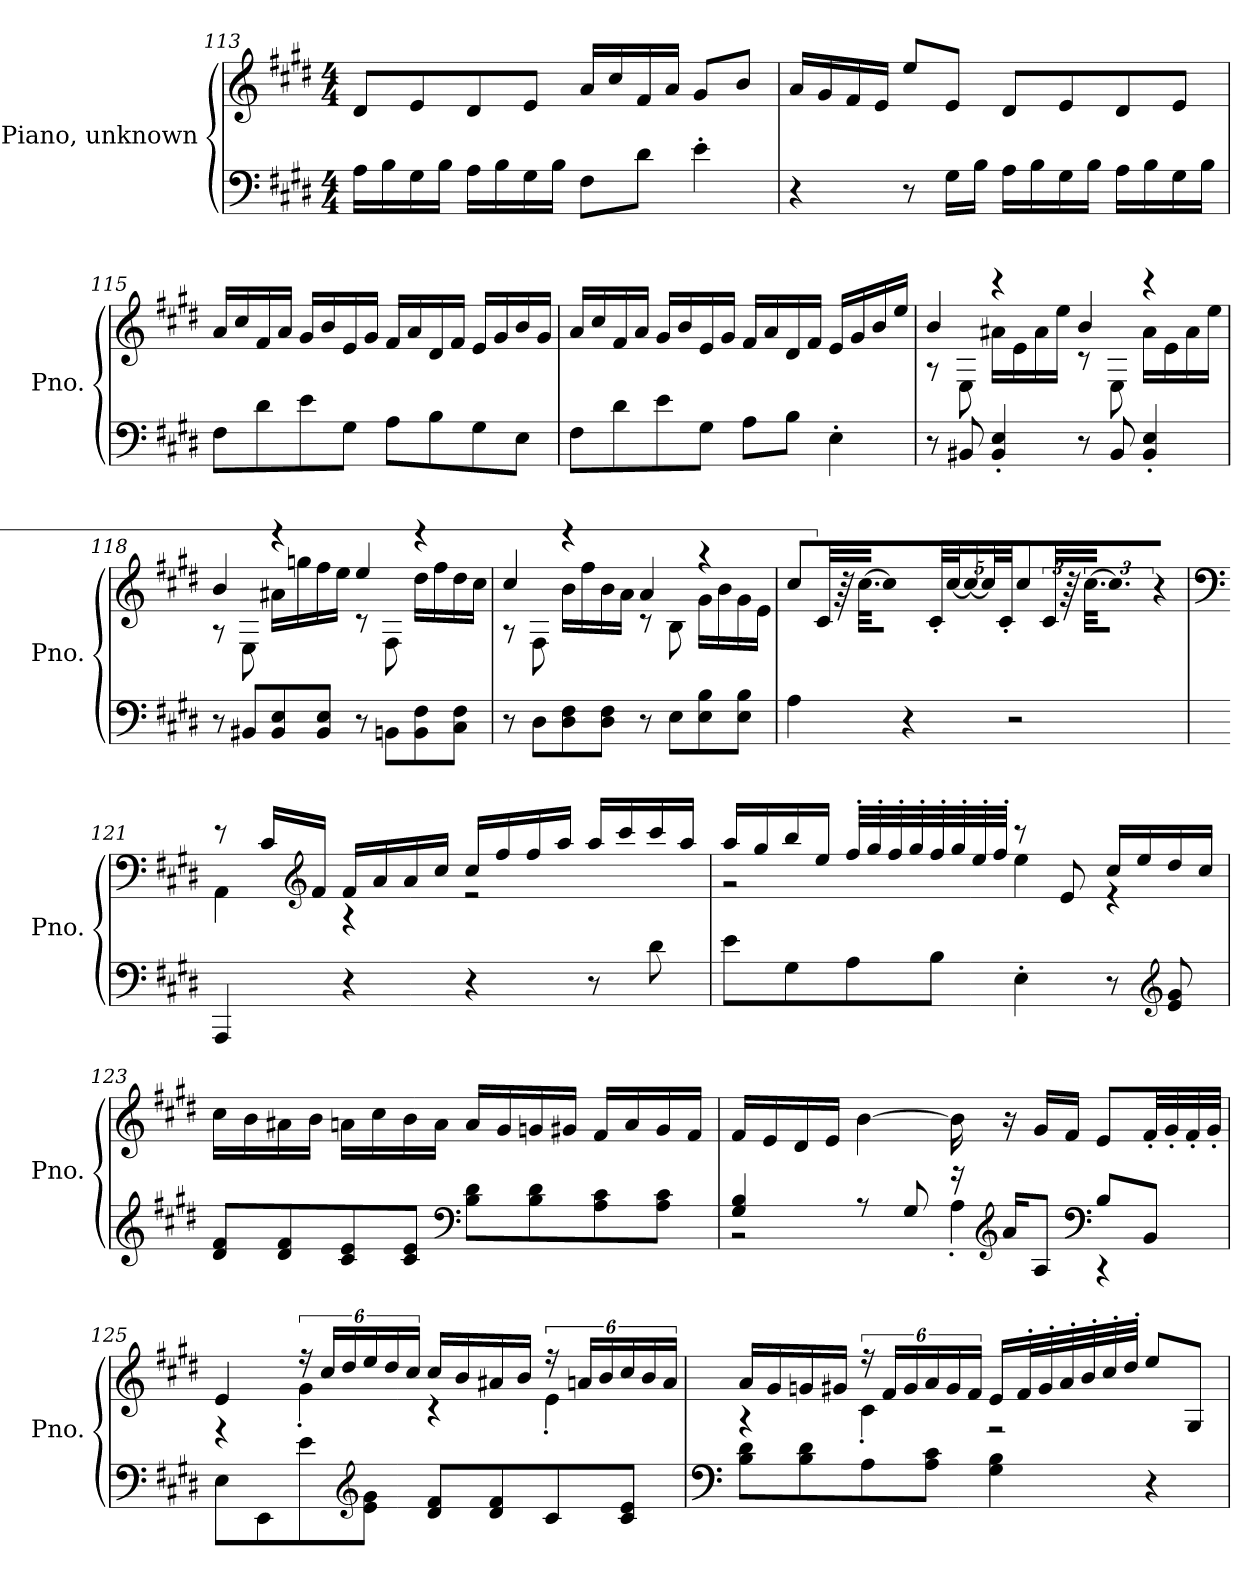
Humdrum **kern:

**kern	**kern
*part1	*part1
*staff2	*staff1
*I"Piano, unknown	*
*I'Pno.	*
!!LO:LB:g=z
*clefF4	*clefG2
*k[f#c#g#d#]	*k[f#c#g#d#]
*M4/4	*M4/4
=113	=113
16A\LL	8d#/L
16B\	.
16G#\	8e/
16B\JJ	.
16A\LL	8d#/
16B\	.
16G#\	8e/J
16B\JJ	.
8F#\L	16a/LL
.	16cc#/
8d#\J	16f#/
.	16a/JJ
4e'\	8g#/L
.	8b/J
=114	=114
4r	16a/LL
.	16g#/
.	16f#/
.	16e/JJ
8r	8ee/L
16G#\LL	8e/J
16B\JJ	.
16A\LL	8d#/L
16B\	.
16G#\	8e/
16B\JJ	.
16A\LL	8d#/
16B\	.
16G#\	8e/J
16B\JJ	.
=115	=115
8F#\L	16a/LL
.	16cc#/
8d#\	16f#/
.	16a/JJ
8e\	16g#/LL
.	16b/
8G#\J	16e/
.	16g#/JJ
8A\L	16f#/LL
.	16a/
8B\	16d#/
.	16f#/JJ
8G#\	16e/LL
.	16g#/
8E\J	16b/
.	16g#/JJ
!!LO:LB:g=z
=116	=116
8F#\L	16a/LL
.	16cc#/
8d#\	16f#/
.	16a/JJ
8e\	16g#/LL
.	16b/
8G#\J	16e/
.	16g#/JJ
8A\L	16f#/LL
.	16a/
8B\J	16d#/
.	16f#/JJ
4E'\	16e/LL
.	16g#/
.	16b/
.	16ee/JJ
=117	=117
*	*^
8r	4b/	8r
8BB#X/	.	8E\
4BB#/' 4E/'	4r	16a#X\LL
.	.	16e\
.	.	16a#\
.	.	16ee\JJ
8r	4b/	8r
8BB#/	.	8E\
4BB#/' 4E/'	4r	16a#\LL
.	.	16e\
.	.	16a#\
.	.	16ee\JJ
=118	=118	=118
8r	4b/	8r
8BB#X/L	.	8E\
8BB#/ 8E/	4r	16a#X\LL
.	.	16ggn\
8BB#/ 8E/J	.	16ff#\
.	.	16ee\JJ
8r	4ee/	8r
8BBn\L	.	8F#\
8BB\ 8F#\	4r	16dd#\LL
.	.	16ff#\
8C#\ 8F#\J	.	16dd#\
.	.	16cc#\JJ
!!LO:LB:g=z	!!
=119	=119	=119
8r	4cc#/	8r
8D#\L	.	8F#\
8D#\ 8F#\	4r	16b\LL
.	.	16ff#\
8D#\ 8F#\J	.	16b\
.	.	16a\JJ
8r	4a/	8r
8E\L	.	8B\
8E\ 8B\	4r	16g#\LL
.	.	16b\
8E\ 8B\J	.	16g#\
.	.	16e\JJ
*	*v	*v
=120	=120
4A\	8cc#/L
.	48c#/Jkk
.	96r
.	[48.cc#\KLL
.	16cc#\JJ]
*	*Xbrackettup
4r	40c#'/LLL
.	[40cc#/J
.	20cc#/_
.	40cc#/L]
.	40c#'/JJ
.	10cc#/J
*	*brackettup
2r	48c#/
.	96r
.	[48.cc#\KKL
.	8.cc#\J]
.	4r
!!LO:PB:g=z
=121	=121
*	*clefF4
*	*^
4AAA/	8r	4AA\
.	16c#/LL	.
*	*clefG2	*
.	16f#/JJ	.
4r	16f#/LL	4r
.	16a/	.
.	16a/	.
.	16cc#/JJ	.
4r	16cc#/LL	2r
.	16ff#/	.
.	16ff#/	.
.	16aa/JJ	.
8r	16aa/LL	.
.	16ccc#/	.
8d#\	16ccc#/	.
.	16aa/JJ	.
=122	=122	=122
8e\L	16aa/LL	2r
.	16gg#/	.
8G#\	16bb/	.
.	16ee/JJ	.
8A\	32ff#'/LLL	.
.	32gg#'/	.
.	32ff#'/	.
.	32gg#'/	.
8B\J	32ff#'/	.
.	32gg#'/	.
.	32ee'/	.
.	32ff#'/JJJ	.
4E'\	8r	4ee\
.	8e/	.
8r	16cc#/LL	4r
.	16ee/	.
*clefG2	*	*
8e/ 8g#/	16dd#/	.
.	16cc#/JJ	.
*	*v	*v
!!LO:LB:g=z
=123	=123
8d#/ 8f#/L	16cc#\LL
.	16b\
8d#/ 8f#/	16a#X\
.	16b\JJ
8c#/ 8e/	16an\LL
.	16cc#\
8c#/ 8e/J	16b\
.	16a\JJ
*clefF4	*
8B\ 8d#\L	16a/LL
.	16g#/
8B\ 8d#\	16gn/
.	16g#X/JJ
8A\ 8c#\	16f#/LL
.	16a/
8A\ 8c#\J	16g#/
.	16f#/JJ
=124	=124
*^	*
4G#/ 4B/	2r	16f#/LL
.	.	16e/
.	.	16d#/
.	.	16e/JJ
8r	.	[4b\
8G#/	.	.
16r	4A'\	16b\]
*clefG2	*	*
16a/KL	.	16r
8A/J	.	16g#/LL
.	.	16f#/JJ
*clefF4	*	*
8B/L	4r	8e/L
8BB/J	.	32f#'/LL
.	.	32g#'/
.	.	32f#'/
.	.	32g#'/JJJ
*v	*v	*
!!LO:LB:g=z
=125	=125
*	*^
8E\L	4e/	4r
8EE\	.	.
8e\	24r	4g#'\
.	24cc#/LL	.
.	24dd#/	.
*clefG2	*	*
*	*Xbrackettup	*
8e\ 8g#\J	24ee/	.
.	24dd#/	.
.	24cc#/JJ	.
8d#/ 8f#/L	16cc#/LL	4r
.	16b/	.
8d#/ 8f#/	16a#X/	.
.	16b/JJ	.
*	*brackettup	*
8c#/	24r	4e'\
.	24an/LL	.
.	24b/	.
*	*Xbrackettup	*
8c#/ 8e/J	24cc#/	.
.	24b/	.
.	24a/JJ	.
=126	=126	=126
*clefF4	*	*
8B\ 8d#\L	16a/LL	4r
.	16g#/	.
8B\ 8d#\	16gn/	.
.	16g#X/JJ	.
*	*brackettup	*
8A\	24r	4c#'\
.	24f#/LL	.
.	24g#/	.
*	*Xbrackettup	*
8A\ 8c#\J	24a/	.
.	24g#/	.
.	24f#/JJ	.
4G#\ 4B\	16e/LL	2r
.	32f#'/L	.
.	32g#'/	.
.	32a'/	.
.	32b'/	.
.	32cc#'/	.
.	32dd#'/JJJ	.
4r	8ee/L	.
.	8G#/J	.
*	*v	*v
=	=
*-	*-
